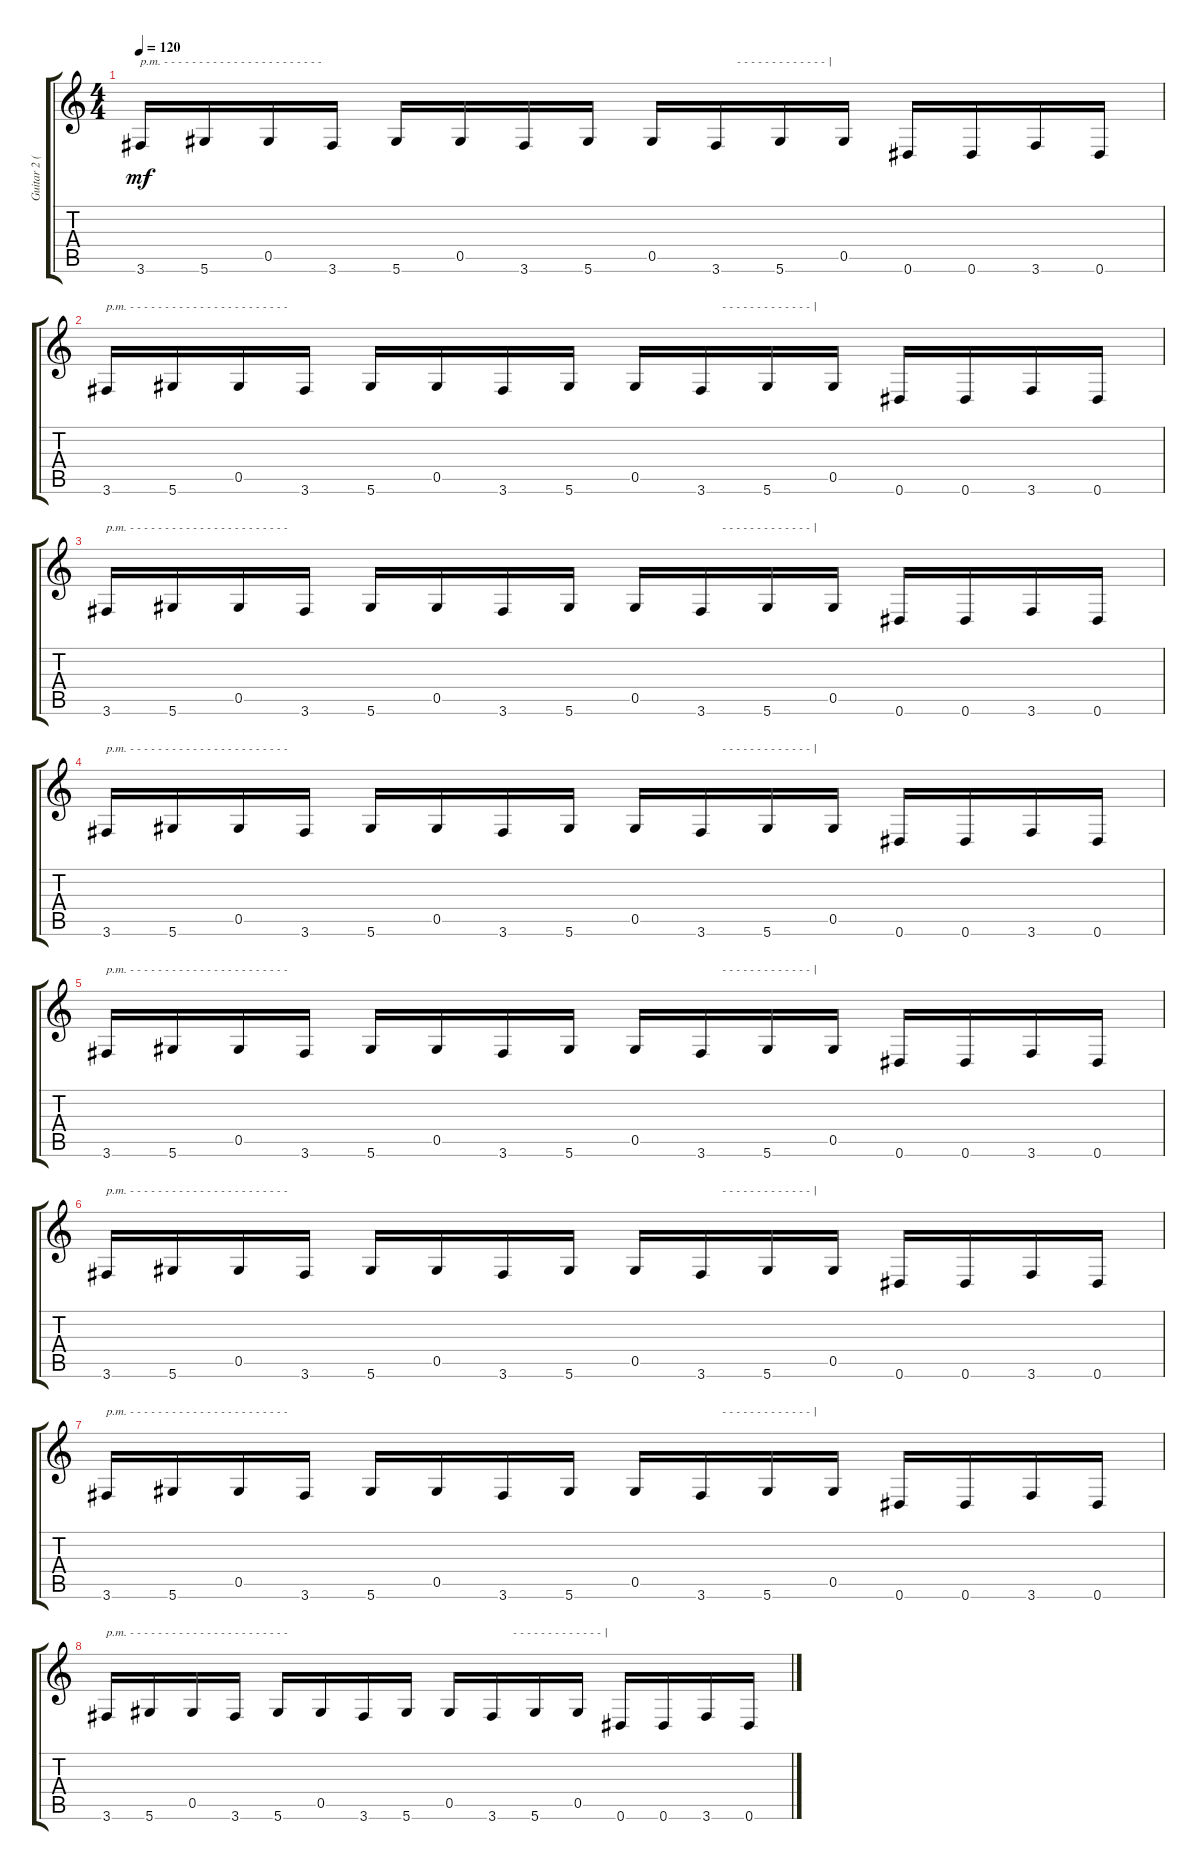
\track ("Guitar 2 (Slash)" "Guitar 2 (") {instrument overdrivenguitar}
\staff {score tabs}
\tuning (Eb4 Bb3 Gb3 Db3 Ab2 Eb2) {hide}
\ts (4 4)
\tempo 120
\clef g2
\ks c
3.6.16{txt "p.m. - - - - - - - - - - - - - - - - - - - - - - -" dy mf} 5.6.16 0.5.16 3.6.16 5.6.16 0.5.16 3.6.16 5.6.16 0.5.16 3.6.16{txt "       - - - - - - - - - - - - - |"} 5.6.16 0.5.16 0.6.16 0.6.16 3.6.16 0.6.16 |
3.6.16{txt "p.m. - - - - - - - - - - - - - - - - - - - - - - -"} 5.6.16 0.5.16 3.6.16 5.6.16 0.5.16 3.6.16 5.6.16 0.5.16 3.6.16{txt "       - - - - - - - - - - - - - |"} 5.6.16 0.5.16 0.6.16 0.6.16 3.6.16 0.6.16 |
3.6.16{txt "p.m. - - - - - - - - - - - - - - - - - - - - - - -"} 5.6.16 0.5.16 3.6.16 5.6.16 0.5.16 3.6.16 5.6.16 0.5.16 3.6.16{txt "       - - - - - - - - - - - - - |"} 5.6.16 0.5.16 0.6.16 0.6.16 3.6.16 0.6.16 |
3.6.16{txt "p.m. - - - - - - - - - - - - - - - - - - - - - - -"} 5.6.16 0.5.16 3.6.16 5.6.16 0.5.16 3.6.16 5.6.16 0.5.16 3.6.16{txt "       - - - - - - - - - - - - - |"} 5.6.16 0.5.16 0.6.16 0.6.16 3.6.16 0.6.16 |
3.6.16{txt "p.m. - - - - - - - - - - - - - - - - - - - - - - -"} 5.6.16 0.5.16 3.6.16 5.6.16 0.5.16 3.6.16 5.6.16 0.5.16 3.6.16{txt "       - - - - - - - - - - - - - |"} 5.6.16 0.5.16 0.6.16 0.6.16 3.6.16 0.6.16 |
3.6.16{txt "p.m. - - - - - - - - - - - - - - - - - - - - - - -"} 5.6.16 0.5.16 3.6.16 5.6.16 0.5.16 3.6.16 5.6.16 0.5.16 3.6.16{txt "       - - - - - - - - - - - - - |"} 5.6.16 0.5.16 0.6.16 0.6.16 3.6.16 0.6.16 |
3.6.16{txt "p.m. - - - - - - - - - - - - - - - - - - - - - - -"} 5.6.16 0.5.16 3.6.16 5.6.16 0.5.16 3.6.16 5.6.16 0.5.16 3.6.16{txt "       - - - - - - - - - - - - - |"} 5.6.16 0.5.16 0.6.16 0.6.16 3.6.16 0.6.16 |
3.6.16{txt "p.m. - - - - - - - - - - - - - - - - - - - - - - -"} 5.6.16 0.5.16 3.6.16 5.6.16 0.5.16 3.6.16 5.6.16 0.5.16 3.6.16{txt "       - - - - - - - - - - - - - |"} 5.6.16 0.5.16 0.6.16 0.6.16 3.6.16 0.6.16
